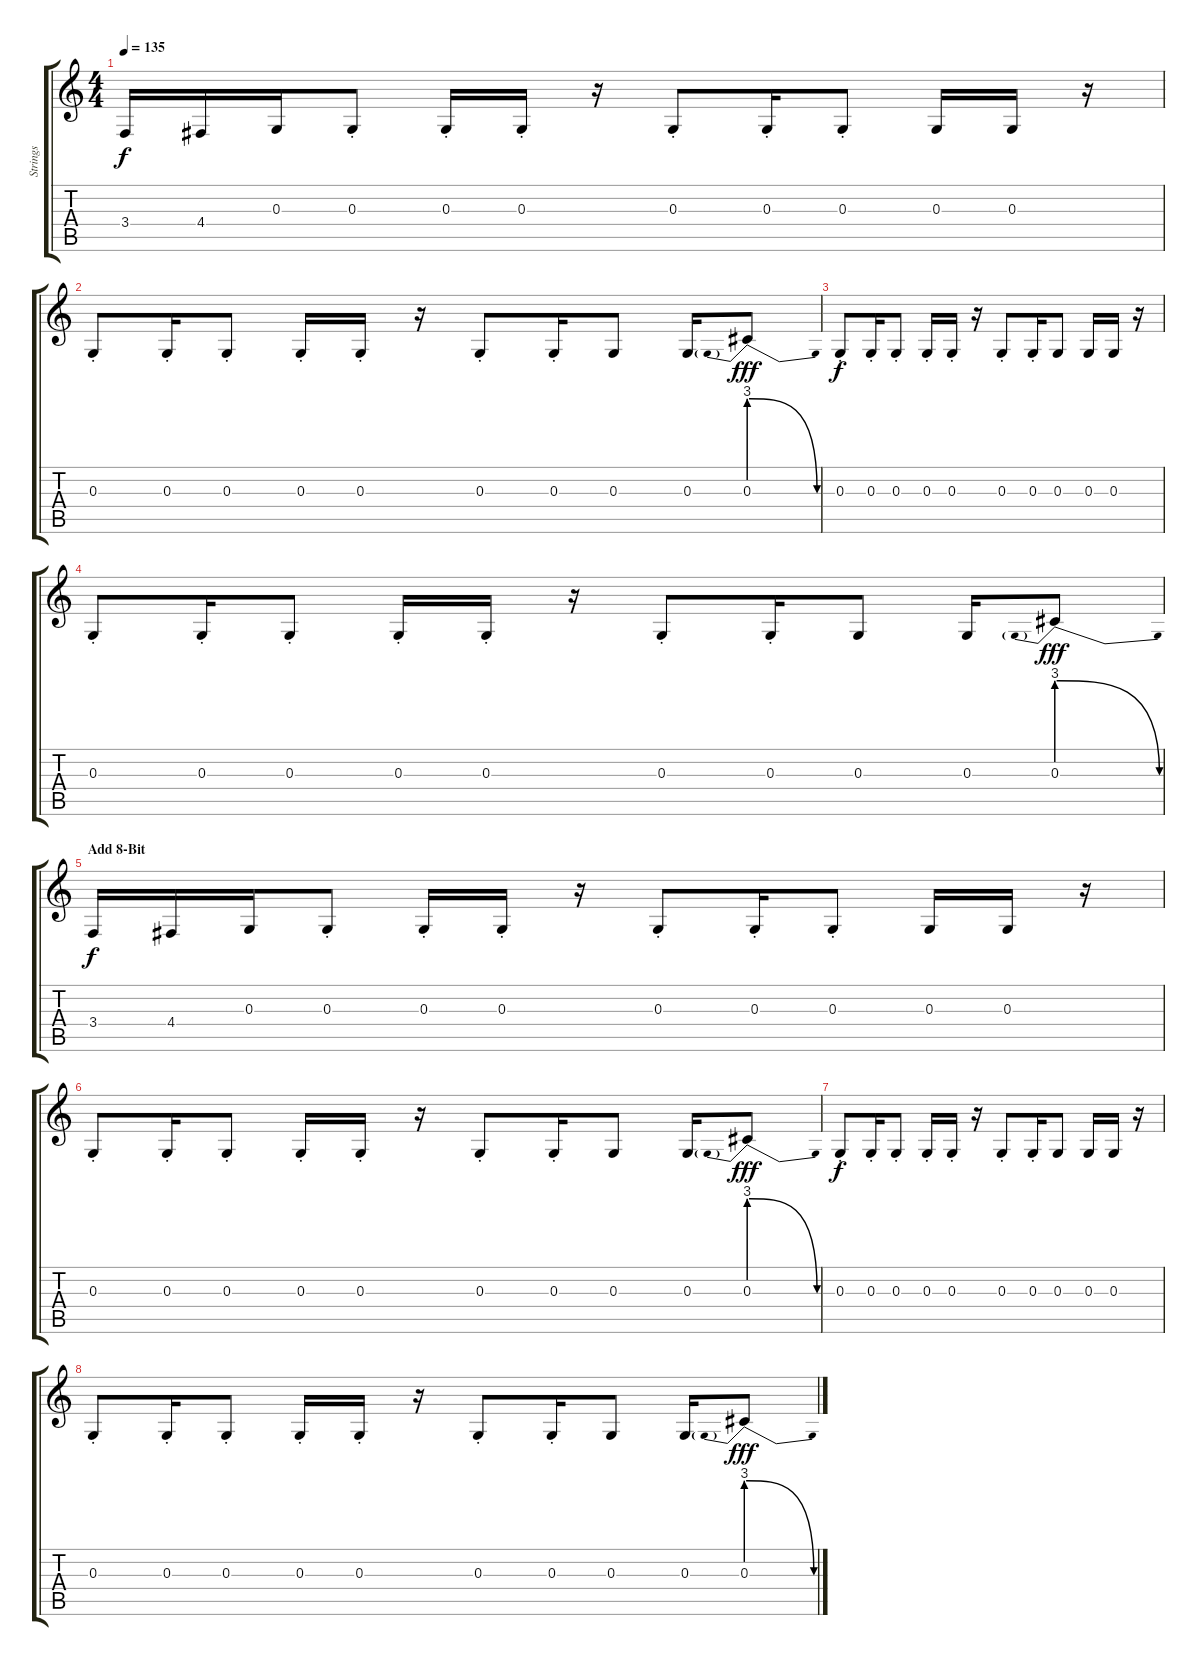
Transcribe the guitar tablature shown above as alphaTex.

\track ("Strings" "Strings") {instrument pad3polysynth}
\staff {score tabs}
\tuning (E4 B3 G3 D3 A2 E2) {hide}
\ts (4 4)
\tempo 135
\clef g2
\ks c
3.4.16{dy f} 4.4.16 0.3.16 0.3{st}.8 0.3{st}.16 0.3{st}.16 r.16 0.3{st}.8 0.3{st}.16 0.3{st}.8 0.3.16 0.3.16 r.16 |
0.3{st}.8 0.3{st}.16 0.3{st}.8 0.3{st}.16 0.3{st}.16 r.16 0.3{st}.8 0.3{st}.16 0.3.8 0.3.16 0.3{be (prebendrelease 0 12 60 0)}.8{dy fff} |
0.3{st}.8{dy f} 0.3{st}.16 0.3{st}.8 0.3{st}.16 0.3{st}.16 r.16 0.3{st}.8 0.3{st}.16 0.3.8 0.3.16 0.3.16 r.16 |
0.3{st}.8 0.3{st}.16 0.3{st}.8 0.3{st}.16 0.3{st}.16 r.16 0.3{st}.8 0.3{st}.16 0.3.8 0.3.16 0.3{be (prebendrelease 0 12 60 0)}.8{dy fff} |
\section ("" "Add 8-Bit")
3.4.16{dy f} 4.4.16 0.3.16 0.3{st}.8 0.3{st}.16 0.3{st}.16 r.16 0.3{st}.8 0.3{st}.16 0.3{st}.8 0.3.16 0.3.16 r.16 |
0.3{st}.8 0.3{st}.16 0.3{st}.8 0.3{st}.16 0.3{st}.16 r.16 0.3{st}.8 0.3{st}.16 0.3.8 0.3.16 0.3{be (prebendrelease 0 12 60 0)}.8{dy fff} |
0.3{st}.8{dy f} 0.3{st}.16 0.3{st}.8 0.3{st}.16 0.3{st}.16 r.16 0.3{st}.8 0.3{st}.16 0.3.8 0.3.16 0.3.16 r.16 |
0.3{st}.8 0.3{st}.16 0.3{st}.8 0.3{st}.16 0.3{st}.16 r.16 0.3{st}.8 0.3{st}.16 0.3.8 0.3.16 0.3{be (prebendrelease 0 12 60 0)}.8{dy fff}
